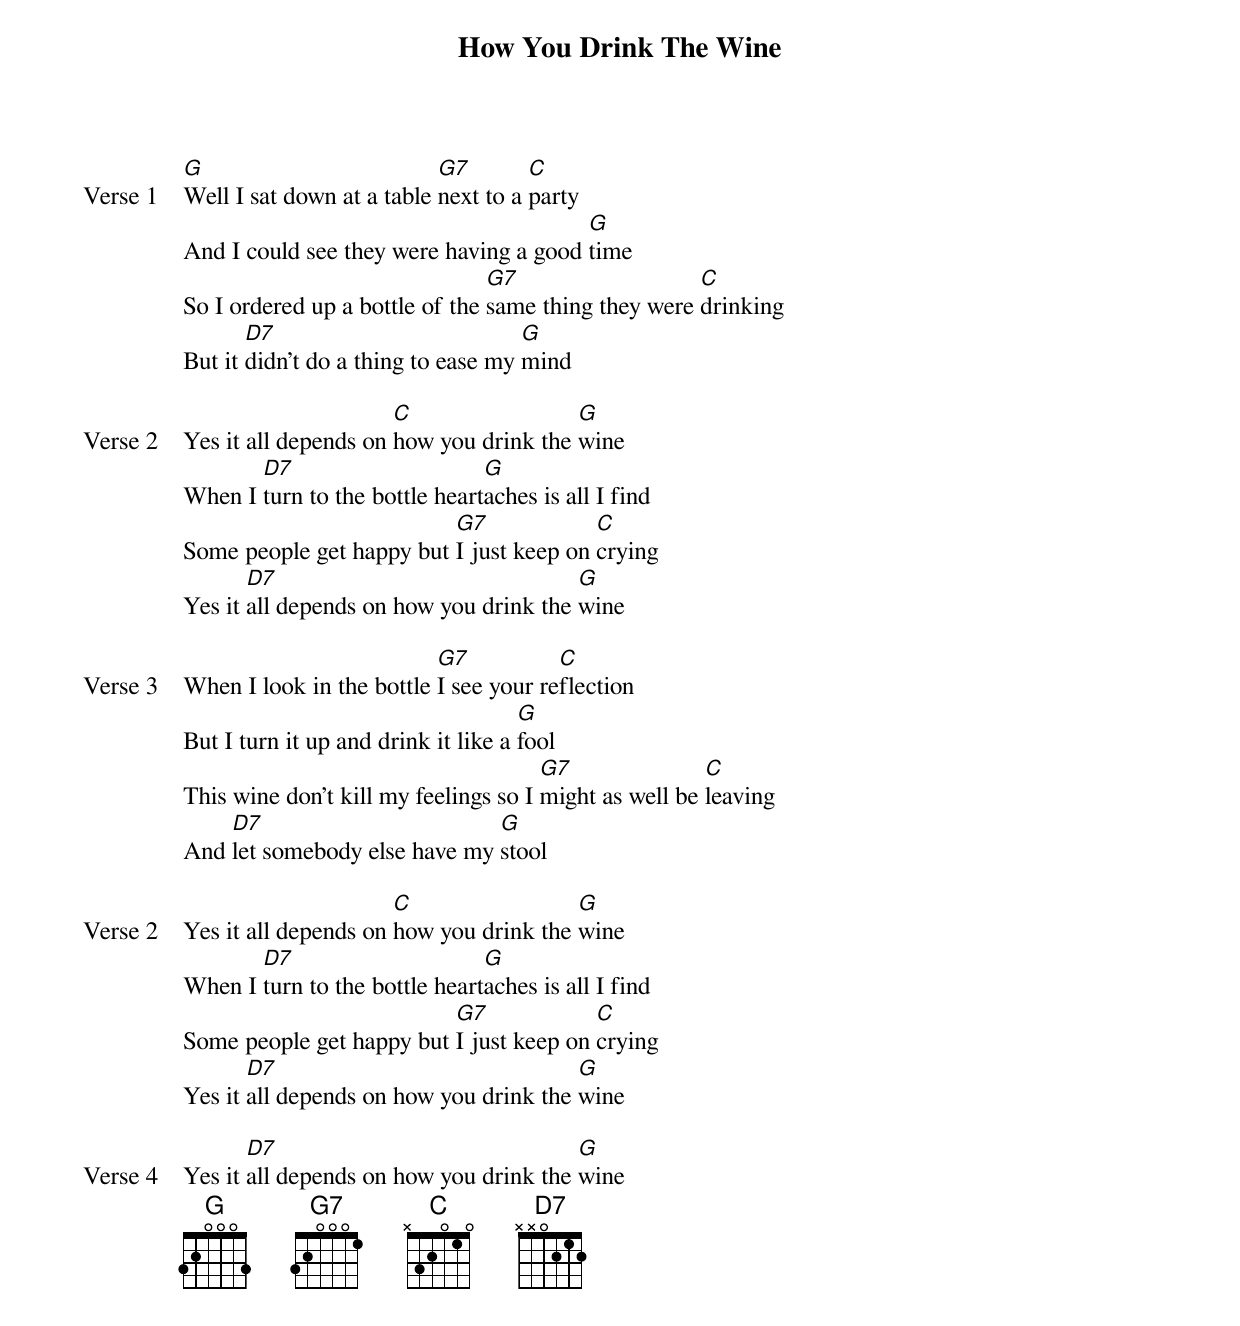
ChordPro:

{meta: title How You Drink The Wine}
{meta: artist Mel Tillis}
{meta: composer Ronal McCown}
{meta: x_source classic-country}
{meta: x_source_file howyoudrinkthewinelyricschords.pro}
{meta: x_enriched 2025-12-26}

{start_of_verse: Verse 1}
[G]Well I sat down at a table [G7]next to a [C]party
And I could see they were having a good [G]time
So I ordered up a bottle of the [G7]same thing they were [C]drinking
But it [D7]didn't do a thing to ease my [G]mind
{end_of_verse}

{start_of_verse: Verse 2}
Yes it all depends on [C]how you drink the [G]wine
When I [D7]turn to the bottle heart[G]aches is all I find
Some people get happy but [G7]I just keep on [C]crying
Yes it [D7]all depends on how you drink the [G]wine
{end_of_verse}

{start_of_verse: Verse 3}
When I look in the bottle [G7]I see your re[C]flection
But I turn it up and drink it like a [G]fool
This wine don't kill my feelings so I [G7]might as well be [C]leaving
And [D7]let somebody else have my [G]stool
{end_of_verse}

{start_of_verse: Verse 2}
Yes it all depends on [C]how you drink the [G]wine
When I [D7]turn to the bottle heart[G]aches is all I find
Some people get happy but [G7]I just keep on [C]crying
Yes it [D7]all depends on how you drink the [G]wine
{end_of_verse}

{start_of_verse: Verse 4}
Yes it [D7]all depends on how you drink the [G]wine
{end_of_verse}
